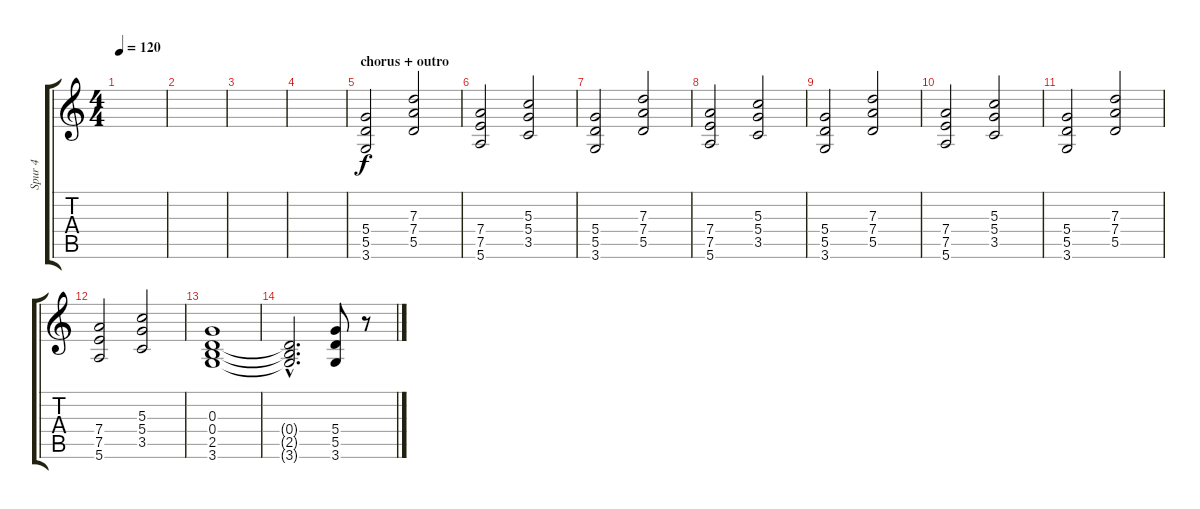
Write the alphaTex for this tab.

\track ("Spur 4" "Spur 4") {instrument distortionguitar}
\staff {score tabs}
\tuning (E4 B3 G3 D3 A2 E2) {hide}
\ts (4 4)
\tempo 120
\clef g2
\ks c
|
|
|
|
\section ("" "chorus + outro")
(5.4 5.5 3.6).2 (7.3 7.4 5.5).2 |
(7.4 7.5 5.6).2 (5.3 5.4 3.5).2 |
(5.4 5.5 3.6).2 (7.3 7.4 5.5).2 |
(7.4 7.5 5.6).2 (5.3 5.4 3.5).2 |
(5.4 5.5 3.6).2 (7.3 7.4 5.5).2 |
(7.4 7.5 5.6).2 (5.3 5.4 3.5).2 |
(5.4 5.5 3.6).2 (7.3 7.4 5.5).2 |
(7.4 7.5 5.6).2 (5.3 5.4 3.5).2 |
(0.3 0.4 2.5 3.6).1 |
(0.4{hac t} 2.5{hac t} 3.6{hac t}).2{d} (5.4 5.5 3.6).8 r.8
